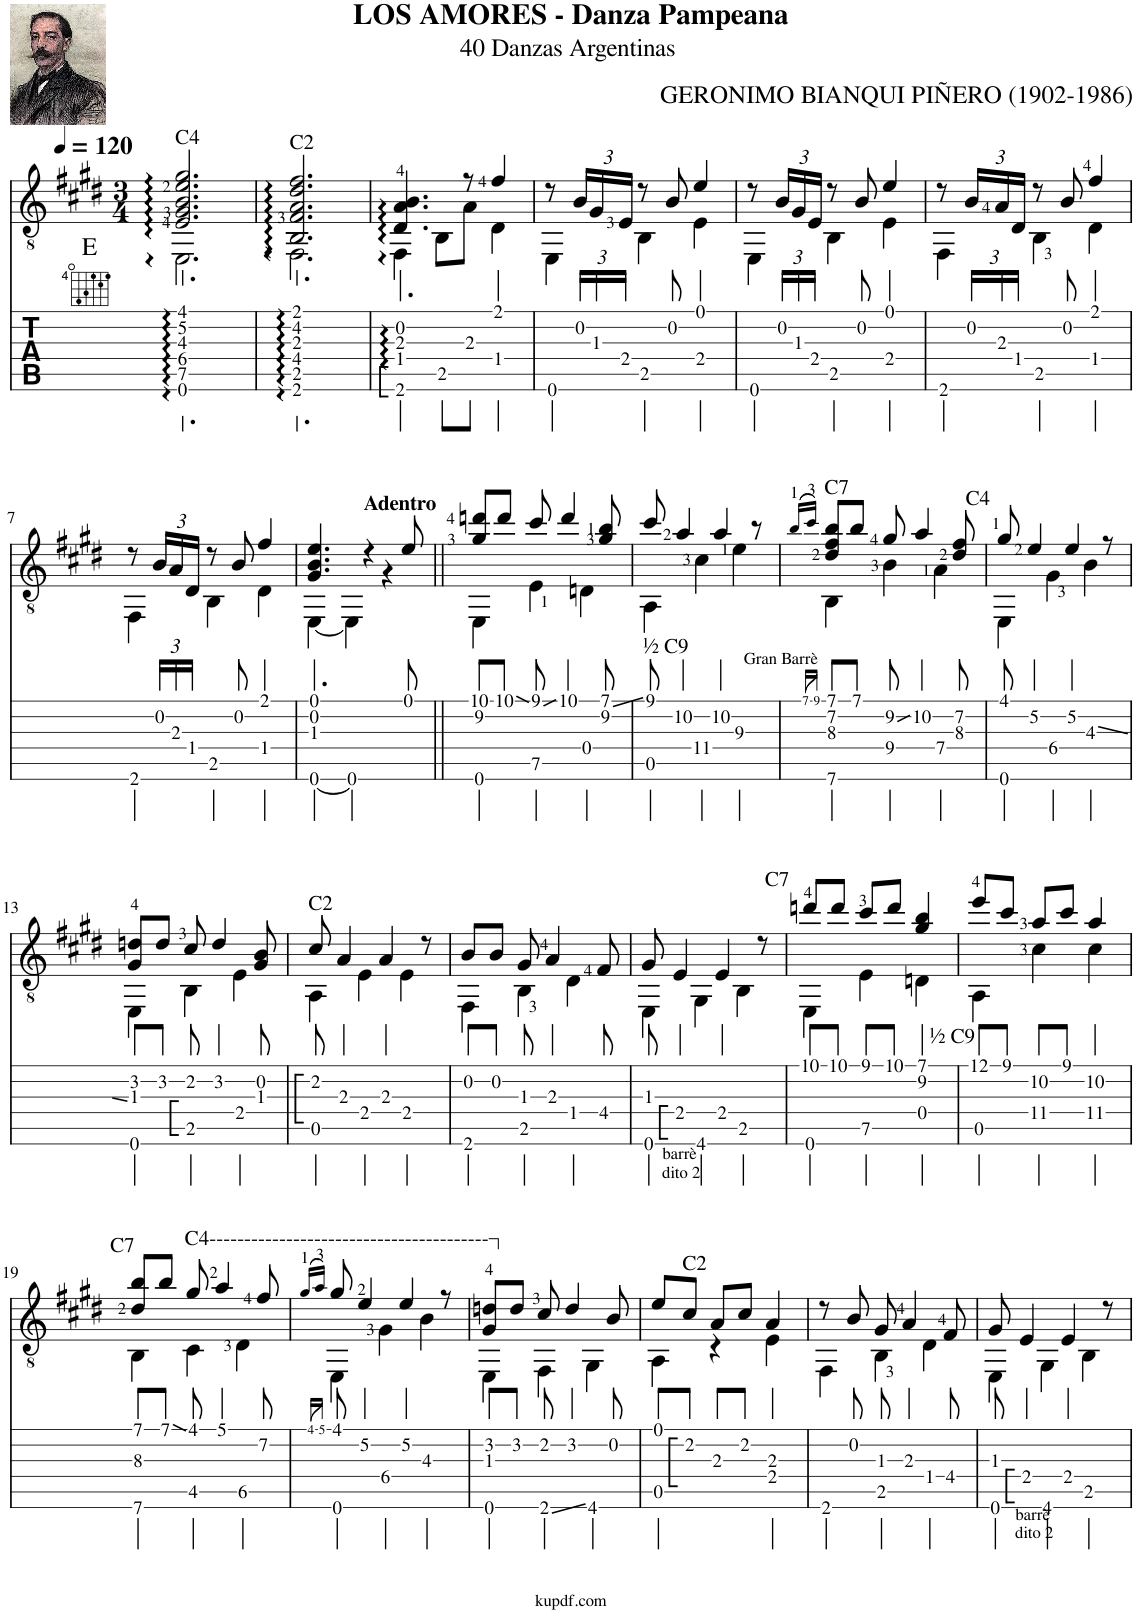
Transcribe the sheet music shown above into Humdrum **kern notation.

**kern	**harte	**kern
*part2	*part2	*part1
*staff2	*	*staff1
*I"Chitarra classica (Intavolatura)	*	*I"Classical Guitar
*stria6	*	*
*	*	*clefGv2
*k[f#c#g#d#]	*	*k[f#c#g#d#]
*M3/4	*	*M3/4
*MM120	*	*MM120
=1	=1	=1
*^	*	*^
!	!	!	!LO:TX:a:t=C4	!
2.E/ 2.G#/ 2.B/ 2.e/ 2.g#/	2.EE::\	E:maj	2.E/ 2.G#/ 2.B/ 2.e/ 2.g#/	2.EE::\
=2	=2	=2	=2	=2
!	!	!	!LO:TX:a:t=C2	!
2.BB/ 2.F#/ 2.A/ 2.d#/ 2.f#/	2.FF#::\	.	2.BB/ 2.F#/ 2.A/ 2.d#/ 2.f#/	2.FF#::\
=3	=3	=3	=3	=3
4.D#/ 4.A/ 4.B/	4FF#::\	.	4.D#/ 4.A/ 4.B/	4FF#::\
.	8BB\L	.	.	8BB\L
8r	8A\J	.	8r	8A\J
4f#/	4D#\	.	4f#/	4D#\
=4	=4	=4	=4	=4
8r	4EE\	.	8r	4EE\
*Xbrackettup	*	*	*Xbrackettup	*
24B/LL	.	.	24B/LL	.
24G#/	.	.	24G#/	.
24E/JJ	.	.	24E/JJ	.
8r	4BB\	.	8r	4BB\
8B/	.	.	8B/	.
4e/	4E\	.	4e/	4E\
=5	=5	=5	=5	=5
8r	4EE\	.	8r	4EE\
24B/LL	.	.	24B/LL	.
24G#/	.	.	24G#/	.
24E/JJ	.	.	24E/JJ	.
8r	4BB\	.	8r	4BB\
8B/	.	.	8B/	.
4e/	4E\	.	4e/	4E\
=6	=6	=6	=6	=6
8r	4FF#\	.	8r	4FF#\
24B/LL	.	.	24B/LL	.
24A/	.	.	24A/	.
24D#/JJ	.	.	24D#/JJ	.
8r	4BB\	.	8r	4BB\
8B/	.	.	8B/	.
4f#/	4D#\	.	4f#/	4D#\
!!LO:LB:g=z	!!
=7	=7	=7	=7	=7
8r	4FF#\	.	8r	4FF#\
24B/LL	.	.	24B/LL	.
24A/	.	.	24A/	.
24D#/JJ	.	.	24D#/JJ	.
8r	4BB\	.	8r	4BB\
8B/	.	.	8B/	.
4f#/	4D#\	.	4f#/	4D#\
=8	=8	=8	=8	=8
4.G#/ 4.B/ 4.e/	[4EE\	.	4.G#/ 4.B/ 4.e/	[4EE\
.	4EE\]	.	.	4EE\]
!	!	!	!LO:TX:a:B:t=Adentro	!
4r	.	.	4r	.
.	4r	.	.	4r
8e/	.	.	8e/	.
=9||	=9||	=9||	=9||	=9||
8g#/ 8ddn/L	4EE\	.	8g#/ 8ddn/L	4EE\
8dd/J	.	.	8dd/J	.
8cc#/	4E\	.	8cc#/	4E\
4dd/	.	.	4dd/	.
.	4Dn\	.	.	4Dn\
8g#/ 8b/	.	.	8g#/ 8b/	.
=10	=10	=10	=10	=10
!LO:TX:a:t=½ C9	!	!	!	!
8cc#/	4AA\	.	8cc#/	4AA\
4a/	.	.	4a/	.
.	4c#\	.	.	4c#\
4a/	.	.	4a/	.
.	4e\	.	.	4e\
8r	.	.	8r	.
=11	=11	=11	=11	=11
(16qb/LL	.	.	(16qb/LL	.
16qcc#/JJ)	.	.	16qcc#/JJ)	.
!	!	!	!LO:TX:a:t=C7	!
!LO:TX:a:t=Gran Barrè	!	!	!	!
8d#/ 8f#/ 8b/L	4BB\	.	8d#/ 8f#/ 8b/L	4BB\
8b/J	.	.	8b/J	.
8g#/	4B\	.	8g#/	4B\
4a/	.	.	4a/	.
.	4A\	.	.	4A\
8d#/ 8f#/	.	.	8d#/ 8f#/	.
=12	=12	=12	=12	=12
!	!	!	!LO:TX:a:t=C4	!
8g#/	4EE\	.	8g#/	4EE\
4e/	.	.	4e/	.
.	4G#\	.	.	4G#\
4e/	.	.	4e/	.
.	4B\	.	.	4B\
8r	.	.	8r	.
!!LO:LB:g=z	!!
=13	=13	=13	=13	=13
8G#/ 8dn/L	4EE\	.	8G#/ 8dn/L	4EE\
8d/J	.	.	8d/J	.
8c#/	4BB\	.	8c#/	4BB\
4d/	.	.	4d/	.
.	4E\	.	.	4E\
8G#/ 8B/	.	.	8G#/ 8B/	.
=14	=14	=14	=14	=14
!	!	!	!LO:TX:a:t=C2	!
8c#/	4AA\	.	8c#/	4AA\
4A/	.	.	4A/	.
.	4E\	.	.	4E\
4A/	.	.	4A/	.
.	4E\	.	.	4E\
8r	.	.	8r	.
=15	=15	=15	=15	=15
8B/L	4FF#\	.	8B/L	4FF#\
8B/J	.	.	8B/J	.
8G#/	4BB\	.	8G#/	4BB\
4A/	.	.	4A/	.
.	4D#\	.	.	4D#\
8F#/	.	.	8F#/	.
=16	=16	=16	=16	=16
8G#/	4EE\	.	8G#/	4EE\
!LO:TX:b:t=barrè	!	!	!	!
!LO:TX:b:t=dito 2	!	!	!	!
4E/	.	.	4E/	.
.	4GG#\	.	.	4GG#\
4E/	.	.	4E/	.
.	4BB\	.	.	4BB\
8r	.	.	8r	.
=17	=17	=17	=17	=17
!	!	!	!LO:TX:a:t=C7	!
8ddn/L	4EE\	.	8ddn/L	4EE\
8dd/J	.	.	8dd/J	.
8cc#/L	4E\	.	8cc#/L	4E\
8dd/J	.	.	8dd/J	.
4g#/ 4b/	4Dn\	.	4g#/ 4b/	4Dn\
=18	=18	=18	=18	=18
!LO:TX:a:t=½ C9	!	!	!	!
8ee/L	4AA\	.	8ee/L	4AA\
8cc#/J	.	.	8cc#/J	.
8a/L	4c#\	.	8a/L	4c#\
8cc#/J	.	.	8cc#/J	.
4a/	4c#\	.	4a/	4c#\
!!LO:LB:g=z	!!
=19	=19	=19	=19	=19
!	!	!	!LO:TX:a:t=C7	!
8d#/ 8b/L	4BB\	.	8d#/ 8b/L	4BB\
8b/J	.	.	8b/J	.
!	!	!	!LO:TX:a:t=C4----------------------------------------┐	!
8g#/	4C#\	.	8g#/	4C#\
4a/	.	.	4a/	.
.	4D#\	.	.	4D#\
8f#/	.	.	8f#/	.
=20	=20	=20	=20	=20
(16qg#/LL	.	.	(16qg#/LL	.
16qa/JJ)	.	.	16qa/JJ)	.
8g#/	4EE\	.	8g#/	4EE\
4e/	.	.	4e/	.
.	4G#\	.	.	4G#\
4e/	.	.	4e/	.
.	4B\	.	.	4B\
8r	.	.	8r	.
=21	=21	=21	=21	=21
8G#/ 8dn/L	4EE\	.	8G#/ 8dn/L	4EE\
8d/J	.	.	8d/J	.
8c#/	4FF#\	.	8c#/	4FF#\
4d/	.	.	4d/	.
.	4GG#\	.	.	4GG#\
8B/	.	.	8B/	.
=22	=22	=22	=22	=22
8e/L	4AA\	.	8e/L	4AA\
!	!	!	!LO:TX:a:t=C2	!
8c#/J	.	.	8c#/J	.
8A/L	4r	.	8A/L	4r
8c#/J	.	.	8c#/J	.
4A/	4E\	.	4A/	4E\
=23	=23	=23	=23	=23
8r	4FF#\	.	8r	4FF#\
8B/	.	.	8B/	.
8G#/	4BB\	.	8G#/	4BB\
4A/	.	.	4A/	.
.	4D#\	.	.	4D#\
8F#/	.	.	8F#/	.
=24	=24	=24	=24	=24
8G#/	4EE\	.	8G#/	4EE\
!LO:TX:b:t=barrè	!	!	!	!
!LO:TX:b:t=dito 2	!	!	!	!
4E/	.	.	4E/	.
.	4GG#\	.	.	4GG#\
4E/	.	.	4E/	.
.	4BB\	.	.	4BB\
8r	.	.	8r	.
*v	*v	*	*	*
*	*	*v	*v
=	=	=
*-	*-	*-
